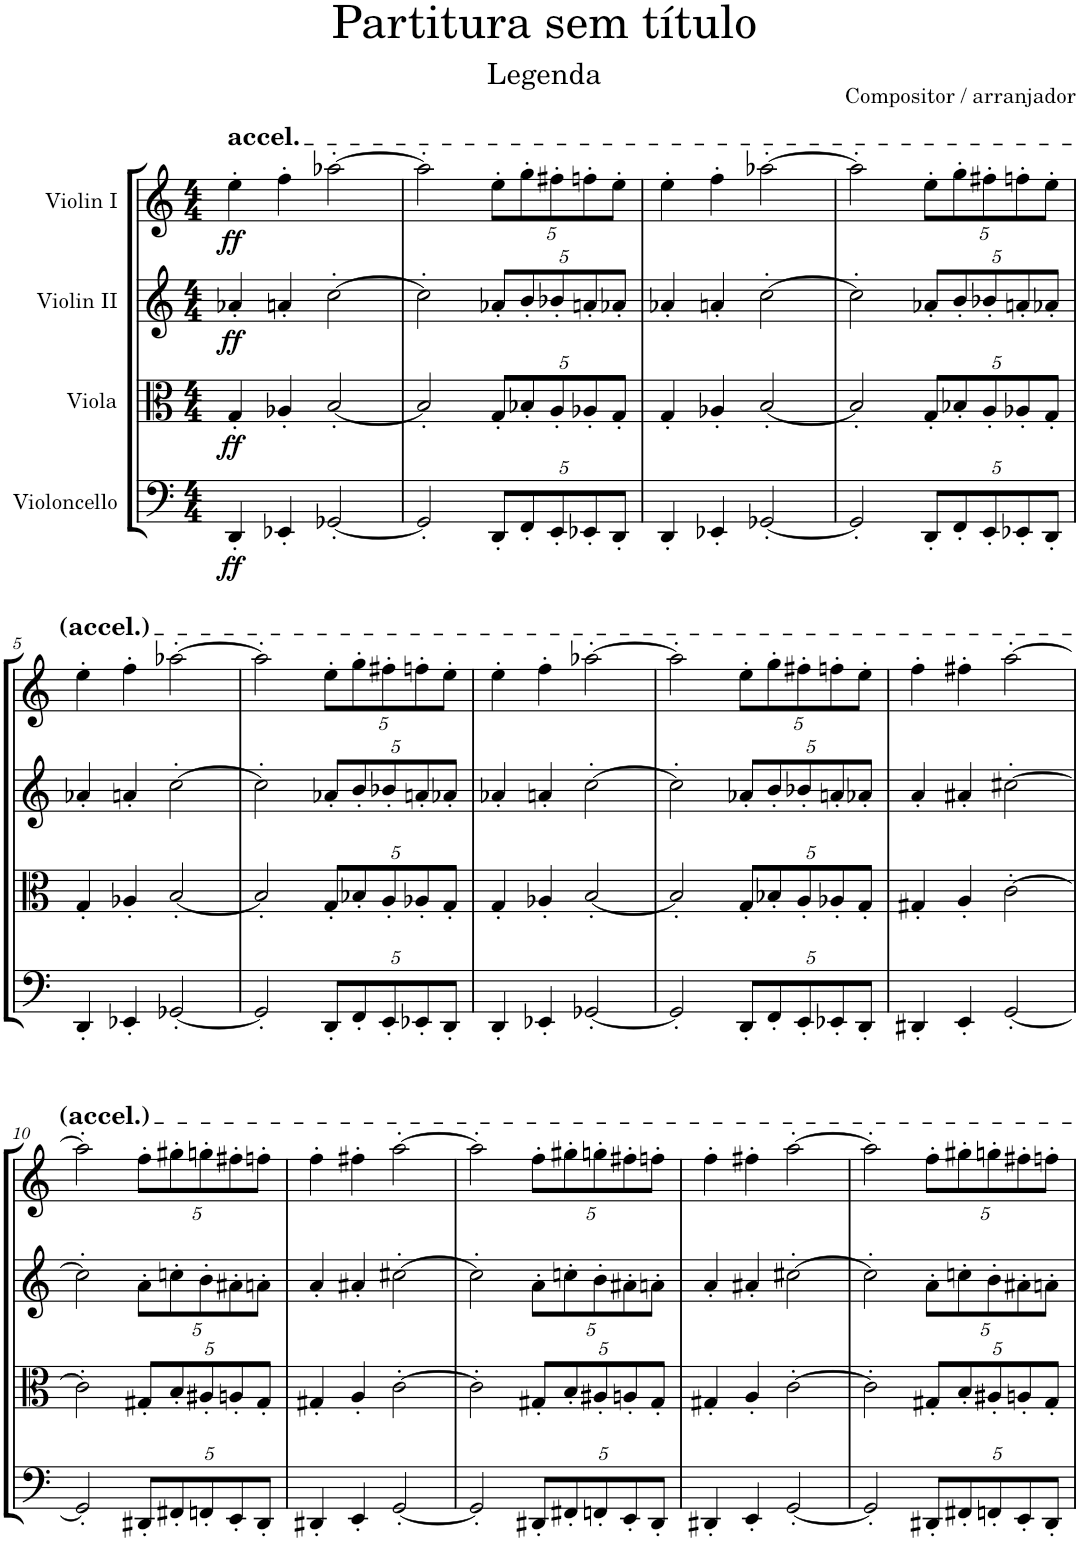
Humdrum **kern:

**kern	**dynam	**kern	**dynam	**kern	**dynam	**kern	**dynam
*part4	*part4	*part3	*part3	*part2	*part2	*part1	*part1
*staff4	*staff4	*staff3	*staff3	*staff2	*staff2	*staff1	*staff1
*I"Violoncello	*	*I"Viola	*	*I"Violin II	*	*I"Violin I	*
*I'Vc	*	*I'Vla	*	*I'Vln	*	*I'Vln	*
*clefF4	*	*clefC3	*	*clefG2	*	*clefG2	*
*k[]	*	*k[]	*	*k[]	*	*k[]	*
*M4/4	*	*M4/4	*	*M4/4	*	*M4/4	*
=1	=1	=1	=1	=1	=1	=1	=1
!	!	!	!	!	!	!LO:TX:a:t=accel.	!
!	!LO:DY:b	!	!LO:DY:b	!	!LO:DY:b	!	!LO:DY:b
4DD'/	ff	4G'/	ff	4a-X'/	ff	4ee'\	ff
4EE-X'/	.	4A-X'/	.	4an'/	.	4ff'\	.
[2GG-X'/	.	[2B'/	.	[2cc'\	.	[2aa-X'\	.
=2	=2	=2	=2	=2	=2	=2	=2
2GG-'/]	.	2B'/]	.	2cc'\]	.	2aa-'\]	.
*Xbrackettup	*	*Xbrackettup	*	*Xbrackettup	*	*Xbrackettup	*
10DD'/L	.	10G'/L	.	10a-X'/L	.	10ee'\L	.
10FF'/	.	10B-X'/	.	10b'/	.	10gg'\	.
10EE'/	.	10A'/	.	10b-X'/	.	10ff#X'\	.
10EE-X'/	.	10A-X'/	.	10an'/	.	10ffn'\	.
10DD'/J	.	10G'/J	.	10a-X'/J	.	10ee'\J	.
=3	=3	=3	=3	=3	=3	=3	=3
4DD'/	.	4G'/	.	4a-X'/	.	4ee'\	.
4EE-X'/	.	4A-X'/	.	4an'/	.	4ff'\	.
[2GG-X'/	.	[2B'/	.	[2cc'\	.	[2aa-X'\	.
=4	=4	=4	=4	=4	=4	=4	=4
2GG-'/]	.	2B'/]	.	2cc'\]	.	2aa-'\]	.
10DD'/L	.	10G'/L	.	10a-X'/L	.	10ee'\L	.
10FF'/	.	10B-X'/	.	10b'/	.	10gg'\	.
10EE'/	.	10A'/	.	10b-X'/	.	10ff#X'\	.
10EE-X'/	.	10A-X'/	.	10an'/	.	10ffn'\	.
10DD'/J	.	10G'/J	.	10a-X'/J	.	10ee'\J	.
!!LO:LB:g=z
=5	=5	=5	=5	=5	=5	=5	=5
4DD'/	.	4G'/	.	4a-X'/	.	4ee'\	.
4EE-X'/	.	4A-X'/	.	4an'/	.	4ff'\	.
[2GG-X'/	.	[2B'/	.	[2cc'\	.	[2aa-X'\	.
=6	=6	=6	=6	=6	=6	=6	=6
2GG-'/]	.	2B'/]	.	2cc'\]	.	2aa-'\]	.
10DD'/L	.	10G'/L	.	10a-X'/L	.	10ee'\L	.
10FF'/	.	10B-X'/	.	10b'/	.	10gg'\	.
10EE'/	.	10A'/	.	10b-X'/	.	10ff#X'\	.
10EE-X'/	.	10A-X'/	.	10an'/	.	10ffn'\	.
10DD'/J	.	10G'/J	.	10a-X'/J	.	10ee'\J	.
=7	=7	=7	=7	=7	=7	=7	=7
4DD'/	.	4G'/	.	4a-X'/	.	4ee'\	.
4EE-X'/	.	4A-X'/	.	4an'/	.	4ff'\	.
[2GG-X'/	.	[2B'/	.	[2cc'\	.	[2aa-X'\	.
=8	=8	=8	=8	=8	=8	=8	=8
2GG-'/]	.	2B'/]	.	2cc'\]	.	2aa-'\]	.
10DD'/L	.	10G'/L	.	10a-X'/L	.	10ee'\L	.
10FF'/	.	10B-X'/	.	10b'/	.	10gg'\	.
10EE'/	.	10A'/	.	10b-X'/	.	10ff#X'\	.
10EE-X'/	.	10A-X'/	.	10an'/	.	10ffn'\	.
10DD'/J	.	10G'/J	.	10a-X'/J	.	10ee'\J	.
=9	=9	=9	=9	=9	=9	=9	=9
4DD#X'/	.	4G#X'/	.	4a'/	.	4ff'\	.
4EE'/	.	4A'/	.	4a#X'/	.	4ff#X'\	.
[2GG'/	.	[2c'\	.	[2cc#X'\	.	[2aa'\	.
!!LO:LB:g=z
=10	=10	=10	=10	=10	=10	=10	=10
2GG'/]	.	2c'\]	.	2cc#'\]	.	2aa'\]	.
10DD#X'/L	.	10G#X'/L	.	10a'\L	.	10ff'\L	.
10FF#X'/	.	10B'/	.	10ccn'\	.	10gg#X'\	.
10FFn'/	.	10A#X'/	.	10b'\	.	10ggn'\	.
10EE'/	.	10An'/	.	10a#X'\	.	10ff#X'\	.
10DD#'/J	.	10G#'/J	.	10an'\J	.	10ffn'\J	.
=11	=11	=11	=11	=11	=11	=11	=11
4DD#X'/	.	4G#X'/	.	4a'/	.	4ff'\	.
4EE'/	.	4A'/	.	4a#X'/	.	4ff#X'\	.
[2GG'/	.	[2c'\	.	[2cc#X'\	.	[2aa'\	.
=12	=12	=12	=12	=12	=12	=12	=12
2GG'/]	.	2c'\]	.	2cc#'\]	.	2aa'\]	.
10DD#X'/L	.	10G#X'/L	.	10a'\L	.	10ff'\L	.
10FF#X'/	.	10B'/	.	10ccn'\	.	10gg#X'\	.
10FFn'/	.	10A#X'/	.	10b'\	.	10ggn'\	.
10EE'/	.	10An'/	.	10a#X'\	.	10ff#X'\	.
10DD#'/J	.	10G#'/J	.	10an'\J	.	10ffn'\J	.
=13	=13	=13	=13	=13	=13	=13	=13
4DD#X'/	.	4G#X'/	.	4a'/	.	4ff'\	.
4EE'/	.	4A'/	.	4a#X'/	.	4ff#X'\	.
[2GG'/	.	[2c'\	.	[2cc#X'\	.	[2aa'\	.
=14	=14	=14	=14	=14	=14	=14	=14
2GG'/]	.	2c'\]	.	2cc#'\]	.	2aa'\]	.
10DD#X'/L	.	10G#X'/L	.	10a'\L	.	10ff'\L	.
10FF#X'/	.	10B'/	.	10ccn'\	.	10gg#X'\	.
10FFn'/	.	10A#X'/	.	10b'\	.	10ggn'\	.
10EE'/	.	10An'/	.	10a#X'\	.	10ff#X'\	.
10DD#'/J	.	10G#'/J	.	10an'\J	.	10ffn'\J	.
=	=	=	=	=	=	=	=
*-	*-	*-	*-	*-	*-	*-	*-
